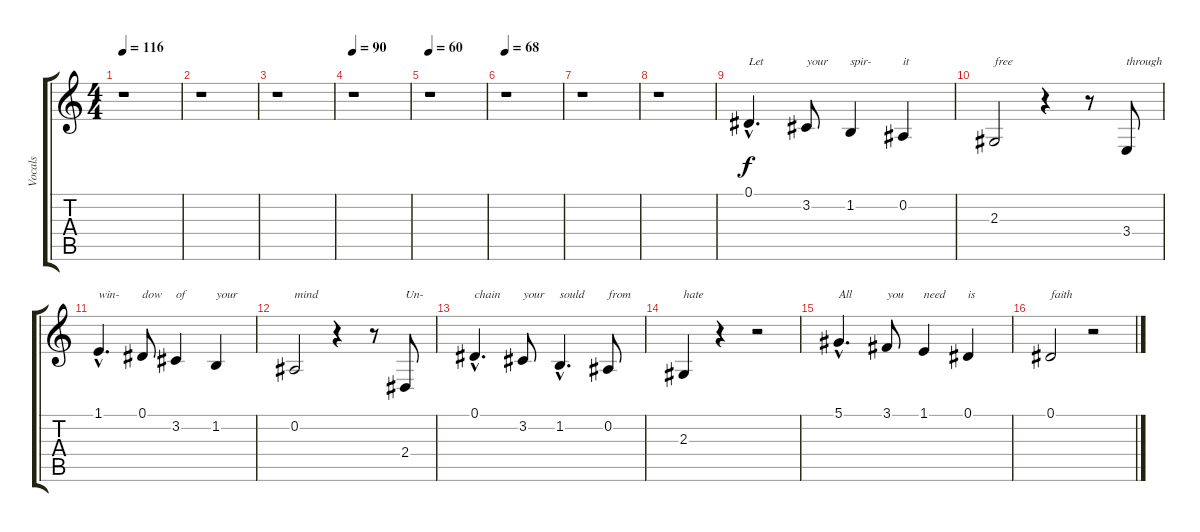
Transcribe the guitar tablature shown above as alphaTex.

\track ("Vocals" "Vocals") {instrument synthvoice}
\staff {score tabs}
\tuning (Eb4 Bb3 Gb3 Db3 Ab2 Eb2) {hide}
\ts (4 4)
\tempo 116
\clef g2
\ks c
r.1{dy f} |
r.1 |
r.1 |
\tempo 90
r.1 |
\tempo 60
r.1 |
\tempo 68
r.1 |
r.1 |
r.1{volume 14} |
0.1{hac}.4{d txt "Let"} 3.2.8{txt "your"} 1.2.4{txt "spir-"} 0.2.4{txt "it"} |
2.3.2{txt "free"} r.4 r.8 3.4.8{txt "through"} |
1.1{hac}.4{d txt "win-"} 0.1.8{txt "dow"} 3.2.4{txt "of"} 1.2.4{txt "your"} |
0.2.2{txt "mind"} r.4 r.8 2.4.8{txt "Un-"} |
0.1{hac}.4{d txt "chain"} 3.2.8{txt "your"} 1.2{hac}.4{d txt "sould"} 0.2.8{txt "from"} |
2.3.4{txt "hate"} r.4 r.2 |
5.1{hac}.4{d txt "All"} 3.1.8{txt "you"} 1.1.4{txt "need"} 0.1.4{txt "is"} |
0.1.2{txt "faith"} r.2
